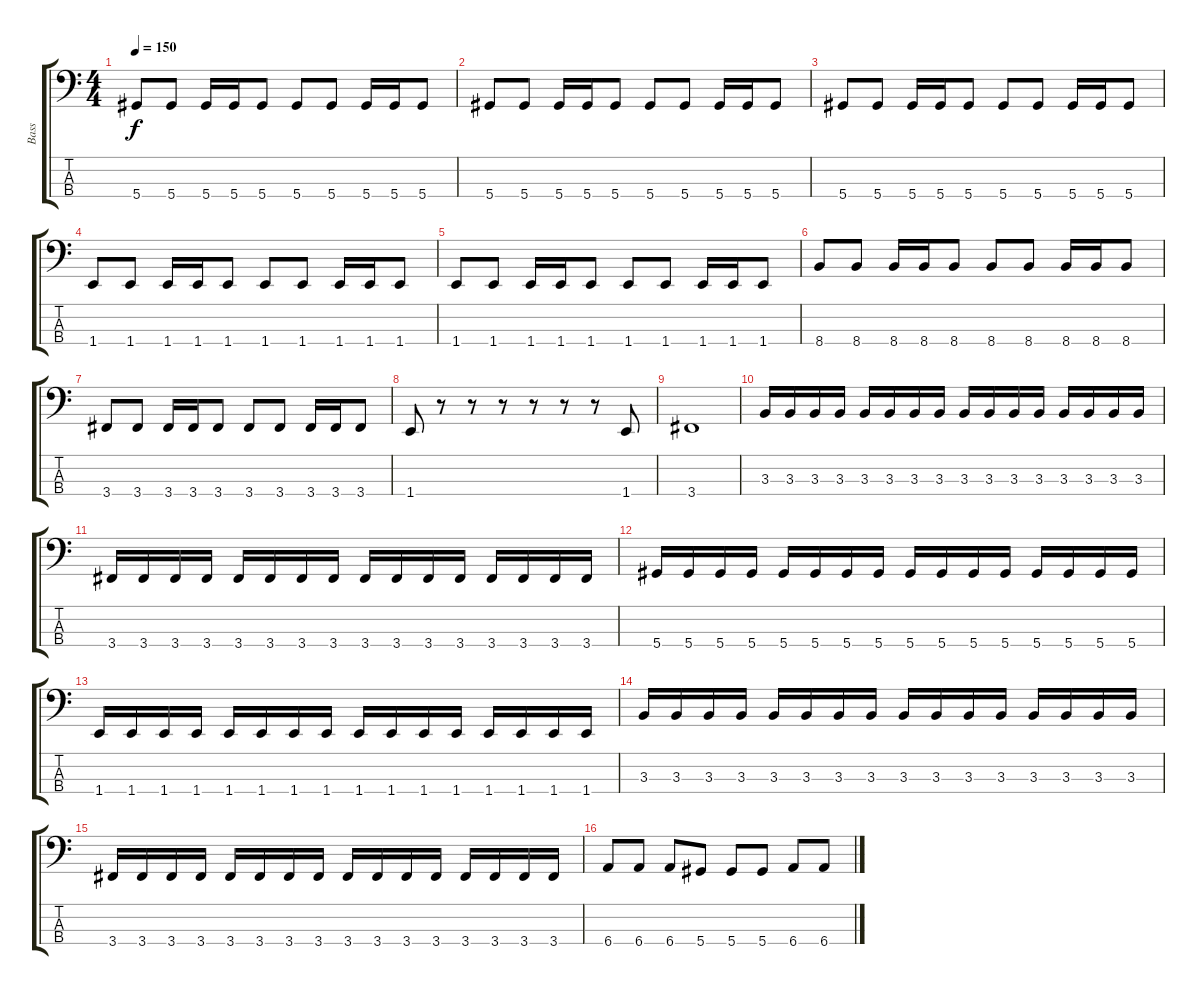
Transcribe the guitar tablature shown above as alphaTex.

\track ("Bass" "Bass") {instrument electricbassfinger}
\staff {score tabs}
\tuning (Gb2 Db2 Ab1 Eb1) {hide}
\ts (4 4)
\tempo 150
\clef f4
\ks c
5.4.8{dy f} 5.4.8 5.4.16 5.4.16 5.4.8 5.4.8 5.4.8 5.4.16 5.4.16 5.4.8 |
5.4.8 5.4.8 5.4.16 5.4.16 5.4.8 5.4.8 5.4.8 5.4.16 5.4.16 5.4.8 |
5.4.8 5.4.8 5.4.16 5.4.16 5.4.8 5.4.8 5.4.8 5.4.16 5.4.16 5.4.8 |
1.4.8 1.4.8 1.4.16 1.4.16 1.4.8 1.4.8 1.4.8 1.4.16 1.4.16 1.4.8 |
1.4.8 1.4.8 1.4.16 1.4.16 1.4.8 1.4.8 1.4.8 1.4.16 1.4.16 1.4.8 |
8.4.8 8.4.8 8.4.16 8.4.16 8.4.8 8.4.8 8.4.8 8.4.16 8.4.16 8.4.8 |
3.4.8 3.4.8 3.4.16 3.4.16 3.4.8 3.4.8 3.4.8 3.4.16 3.4.16 3.4.8 |
1.4.8 r.8 r.8 r.8 r.8 r.8 r.8 1.4.8 |
3.4.1 |
3.3.16 3.3.16 3.3.16 3.3.16 3.3.16 3.3.16 3.3.16 3.3.16 3.3.16 3.3.16 3.3.16 3.3.16 3.3.16 3.3.16 3.3.16 3.3.16 |
3.4.16 3.4.16 3.4.16 3.4.16 3.4.16 3.4.16 3.4.16 3.4.16 3.4.16 3.4.16 3.4.16 3.4.16 3.4.16 3.4.16 3.4.16 3.4.16 |
5.4.16 5.4.16 5.4.16 5.4.16 5.4.16 5.4.16 5.4.16 5.4.16 5.4.16 5.4.16 5.4.16 5.4.16 5.4.16 5.4.16 5.4.16 5.4.16 |
1.4.16 1.4.16 1.4.16 1.4.16 1.4.16 1.4.16 1.4.16 1.4.16 1.4.16 1.4.16 1.4.16 1.4.16 1.4.16 1.4.16 1.4.16 1.4.16 |
3.3.16 3.3.16 3.3.16 3.3.16 3.3.16 3.3.16 3.3.16 3.3.16 3.3.16 3.3.16 3.3.16 3.3.16 3.3.16 3.3.16 3.3.16 3.3.16 |
3.4.16 3.4.16 3.4.16 3.4.16 3.4.16 3.4.16 3.4.16 3.4.16 3.4.16 3.4.16 3.4.16 3.4.16 3.4.16 3.4.16 3.4.16 3.4.16 |
6.4.8 6.4.8 6.4.8 5.4.8 5.4.8 5.4.8 6.4.8 6.4.8
